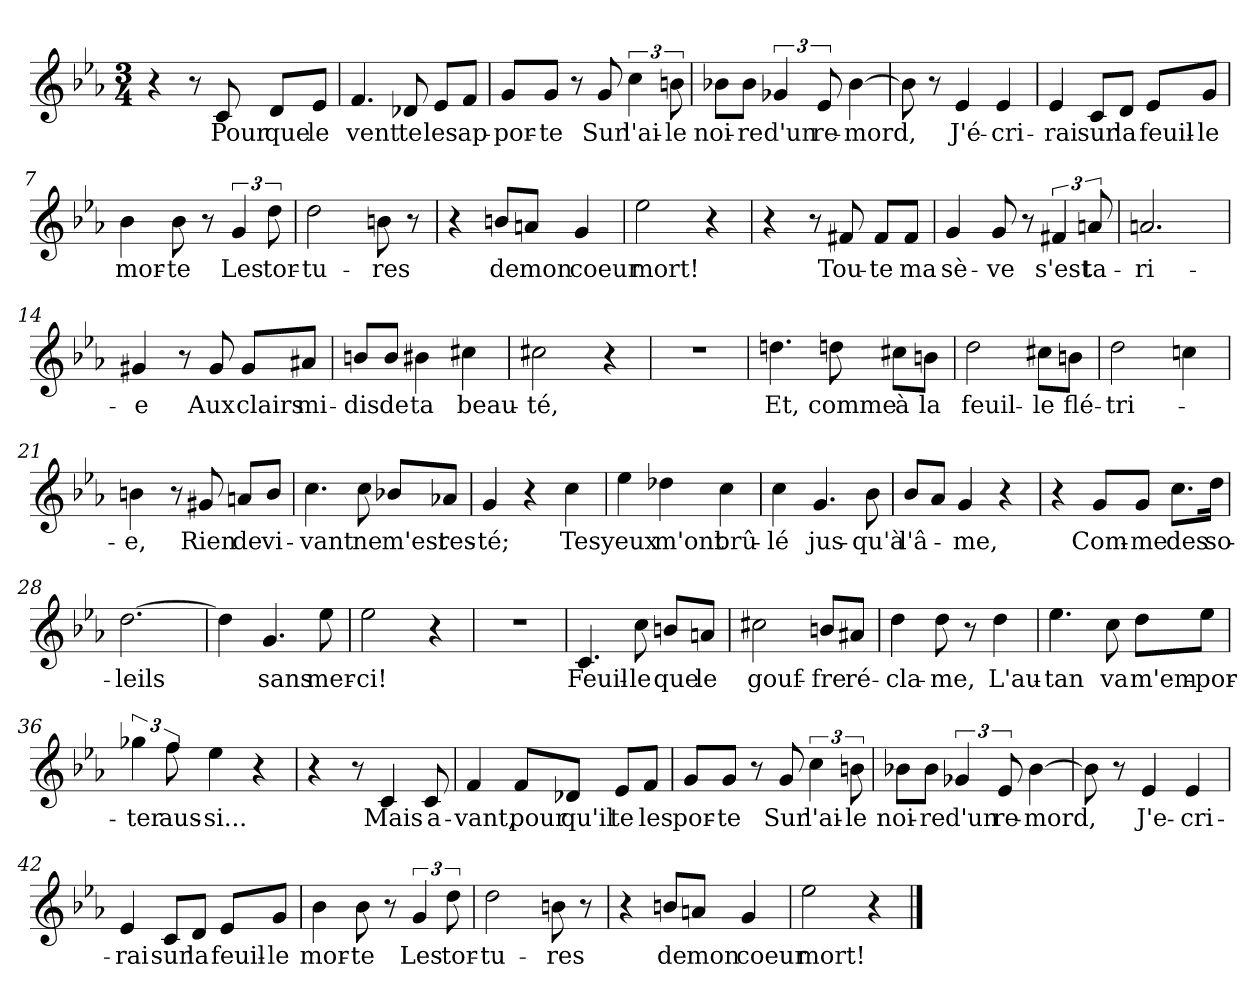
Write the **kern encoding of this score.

**kern	**text
*part1	*part1
*staff1	*staff1
*clefG2	*
*k[b-e-a-]	*
*M3/4	*
=1	=1
4r	.
8r	.
!	!LO:LY:b
8c/	Pour
!	!LO:LY:b
8d/L	que
!	!LO:LY:b
8e-/J	le
=2	=2
!	!LO:LY:b
4.f/	vent
!	!LO:LY:b
8d-X/	te
!	!LO:LY:b
8e-/L	les
!	!LO:LY:b
8f/J	ap-
=3	=3
!	!LO:LY:b
8g/L	-por-
!	!LO:LY:b
8g/J	-te
8r	.
!	!LO:LY:b
8g/	Sur
!	!LO:LY:b
6cc\	l'ai-
!	!LO:LY:b
12bn\	-le
=4	=4
!	!LO:LY:b
8b-X\L	noi-
!	!LO:LY:b
8b-\J	-re
!	!LO:LY:b
6g-X/	d'un
!	!LO:LY:b
12e-/	re-
!	!LO:LY:b
[4b-\	-mord,
=5	=5
8b-\]	.
8r	.
!	!LO:LY:b
4e-/	J'é-
!	!LO:LY:b
4e-/	-cri-
=6	=6
!	!LO:LY:b
4e-/	-rai
!	!LO:LY:b
8c/L	sur
!	!LO:LY:b
8d/J	la
!	!LO:LY:b
8e-/L	feuil-
!	!LO:LY:b
8g/J	-le
!!LO:LB:g=z
=7	=7
!	!LO:LY:b
4b-\	mor-
!	!LO:LY:b
8b-\	-te
8r	.
!	!LO:LY:b
6g/	Les
!	!LO:LY:b
12dd\	tor-
=8	=8
!	!LO:LY:b
2dd\	-tu-
!	!LO:LY:b
8bn\	-res
8r	.
=9	=9
4r	.
!	!LO:LY:b
8bn/L	de
!	!LO:LY:b
8an/J	mon
!	!LO:LY:b
4g/	coeur
=10	=10
!	!LO:LY:b
2ee-\	mort!
4r	.
=11	=11
4r	.
8r	.
!	!LO:LY:b
8f#X/	Tou-
!	!LO:LY:b
8f#/L	-te
!	!LO:LY:b
8f#/J	ma
=12	=12
!	!LO:LY:b
4g/	sè-
!	!LO:LY:b
8g/	-ve
8r	.
!	!LO:LY:b
6f#X/	s'est
!	!LO:LY:b
12an/	ta-
=13	=13
!	!LO:LY:b
2.an/	-ri-
=14	=14
!	!LO:LY:b
4g#X/	-e
8r	.
!	!LO:LY:b
8g#/	Aux
!	!LO:LY:b
8g#/L	clairs
!	!LO:LY:b
8a#X/J	mi-
!!LO:LB:g=z
=15	=15
!	!LO:LY:b
8bn/L	-dis
!	!LO:LY:b
8b/J	de
!	!LO:LY:b
4b#X\	ta
!	!LO:LY:b
4cc#X\	beau-
=16	=16
!	!LO:LY:b
2cc#X\	-té,
4r	.
=17	=17
2.r	.
=18	=18
!	!LO:LY:b
4.ddn\	Et,
!	!LO:LY:b
8ddn\	comme
!	!LO:LY:b
8cc#X\L	à
!	!LO:LY:b
8bn\J	la
=19	=19
!	!LO:LY:b
2dd\	feuil-
!	!LO:LY:b
8cc#X\L	-le
!	!LO:LY:b
8bn\J	flé-
=20	=20
!	!LO:LY:b
2dd\	-tri-
4ccn\	.
=21	=21
!	!LO:LY:b
4bn\	-e,
8r	.
!	!LO:LY:b
8g#X/	Rien
!	!LO:LY:b
8an/L	de
!	!LO:LY:b
8b/J	vi-
=22	=22
!	!LO:LY:b
4.cc\	-vant
!	!LO:LY:b
8cc\	ne
!	!LO:LY:b
8b-X/L	m'est
!	!LO:LY:b
8a-X/J	res-
=23	=23
!	!LO:LY:b
4g/	-té;
4r	.
!	!LO:LY:b
4cc\	Tes
!!LO:LB:g=z
=24	=24
!	!LO:LY:b
4ee-\	yeux
!	!LO:LY:b
4dd-X\	m'ont
!	!LO:LY:b
4cc\	brû-
=25	=25
!	!LO:LY:b
4cc\	-lé
!	!LO:LY:b
4.g/	jus-
!	!LO:LY:b
8b-\	-qu'à
=26	=26
!	!LO:LY:b
8b-/L	l'â-
8a-/J	.
!	!LO:LY:b
4g/	-me,
4r	.
=27	=27
4r	.
!	!LO:LY:b
8g/L	Com-
!	!LO:LY:b
8g/J	-me
!	!LO:LY:b
8.cc\L	des
!	!LO:LY:b
16dd\Jk	so-
=28	=28
!	!LO:LY:b
[2.dd\	-leils
=29	=29
4dd\]	.
!	!LO:LY:b
4.g/	sans
!	!LO:LY:b
8ee-\	mer-
=30	=30
!	!LO:LY:b
2ee-\	-ci!
4r	.
=31	=31
2.r	.
=32	=32
!	!LO:LY:b
4.c/	Feuil-
!	!LO:LY:b
8cc\	-le
!	!LO:LY:b
8bn/L	que
!	!LO:LY:b
8an/J	le
=33	=33
!	!LO:LY:b
2cc#X\	gouf-
!	!LO:LY:b
8bn/L	-fre
!	!LO:LY:b
8a#X/J	ré-
!!LO:LB:g=z
=34	=34
!	!LO:LY:b
4dd\	-cla-
!	!LO:LY:b
8dd\	-me,
8r	.
!	!LO:LY:b
4dd\	L'au-
=35	=35
!	!LO:LY:b
4.ee-\	-tan
!	!LO:LY:b
8cc\	va
!	!LO:LY:b
8dd\L	m'em-
!	!LO:LY:b
8ee-\J	-por-
=36	=36
!	!LO:LY:b
6gg-X\	-ter
!	!LO:LY:b
12ff\	aus-
!	!LO:LY:b
4ee-\	-si...
4r	.
=37	=37
4r	.
8r	.
!	!LO:LY:b
4c/	Mais
!	!LO:LY:b
8c/	a-
=38	=38
!	!LO:LY:b
4f/	-vant,
!	!LO:LY:b
8f/L	pour
!	!LO:LY:b
8d-X/J	qu'il
!	!LO:LY:b
8e-/L	te
!	!LO:LY:b
8f/J	les
=39	=39
!	!LO:LY:b
8g/L	por-
!	!LO:LY:b
8g/J	-te
8r	.
!	!LO:LY:b
8g/	Sur
!	!LO:LY:b
6cc\	l'ai-
!	!LO:LY:b
12bn\	-le
!!LO:LB:g=z
=40	=40
!	!LO:LY:b
8b-X\L	noi-
!	!LO:LY:b
8b-\J	-re
!	!LO:LY:b
6g-X/	d'un
!	!LO:LY:b
12e-/	re-
!	!LO:LY:b
[4b-\	-mord,
=41	=41
8b-\]	.
8r	.
!	!LO:LY:b
4e-/	J'e-
!	!LO:LY:b
4e-/	cri-
=42	=42
!	!LO:LY:b
4e-/	-rai
!	!LO:LY:b
8c/L	sur
!	!LO:LY:b
8d/J	la
!	!LO:LY:b
8e-/L	feuil-
!	!LO:LY:b
8g/J	-le
=43	=43
!	!LO:LY:b
4b-\	mor-
!	!LO:LY:b
8b-\	-te
8r	.
!	!LO:LY:b
6g/	Les
!	!LO:LY:b
12dd\	tor-
=44	=44
!	!LO:LY:b
2dd\	-tu-
!	!LO:LY:b
8bn\	-res
8r	.
=45	=45
4r	.
!	!LO:LY:b
8bn/L	de
!	!LO:LY:b
8an/J	mon
!	!LO:LY:b
4g/	coeur
=46	=46
!	!LO:LY:b
2ee-\	mort!
4r	.
==	==
*-	*-
